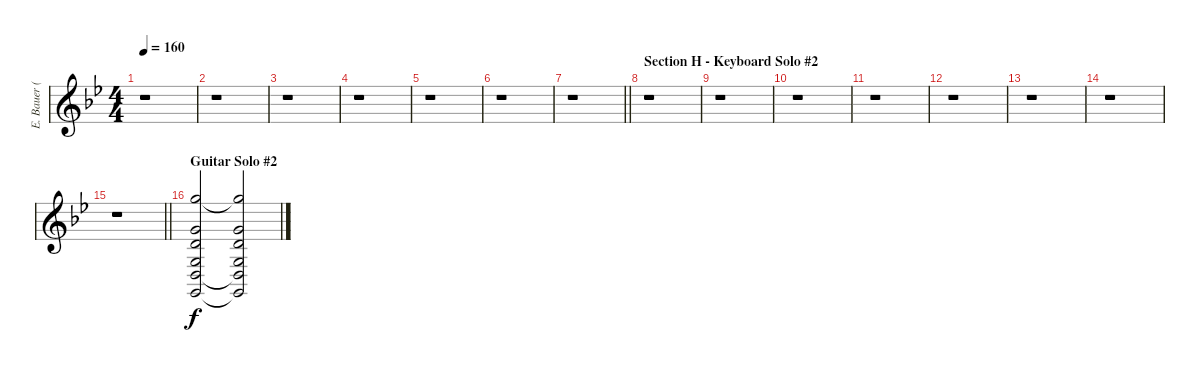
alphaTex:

\track ("E. Bauer (Keyboard)" "E. Bauer (") {instrument choiraahs}
\staff {score}
\tuning (E4 B3 G3 D3 A2 E2 B1) {hide}
\ts (4 4)
\tempo 160
\clef g2
\ks gminor
r.1{dy f} |
r.1 |
r.1 |
r.1 |
r.1 |
r.1 |
\barLineRight lightlight
r.1 |
\section ("" "Section H - Keyboard Solo #2")
r.1 |
r.1 |
r.1 |
r.1 |
r.1 |
r.1 |
r.1 |
\barLineRight lightlight
r.1 |
\section ("" "Guitar Solo #2")
(15.1 8.2 0.3 12.4 10.6 8.7).2 (15.1{t} 8.2 0.3 12.4 10.6{t} 8.7{t}).2
